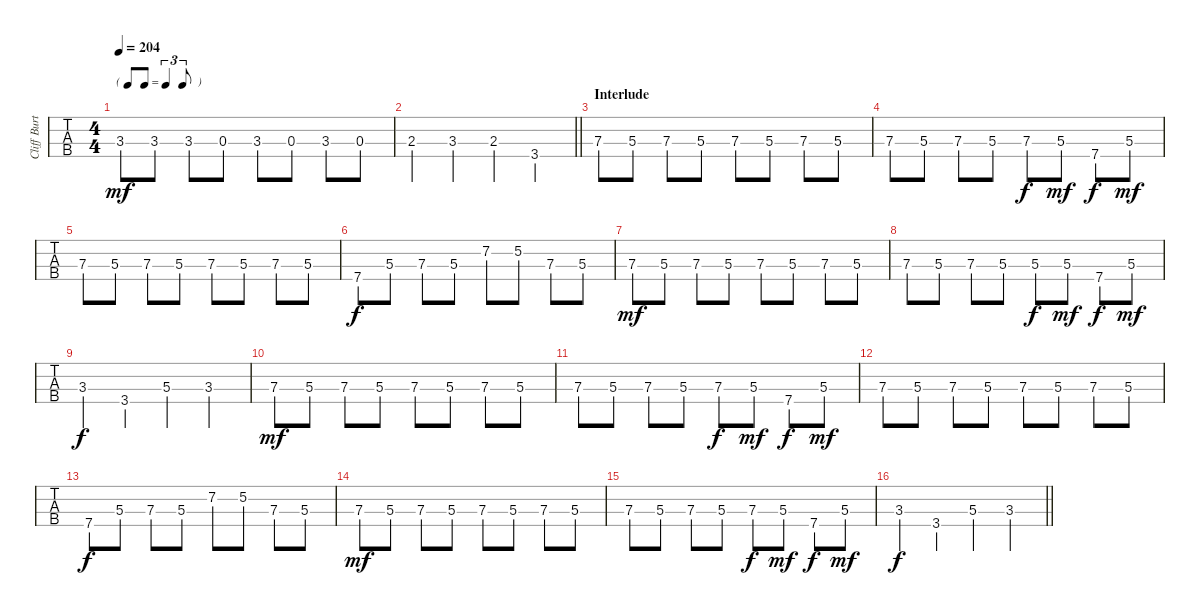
\track ("Cliff Burton/Jason Newsted" "Cliff Burt") {instrument electricbassfinger}
\staff {tabs}
\tuning (G2 D2 A1 E1) {hide}
\ts (4 4)
\tf triplet8th
\tempo 204
\clef f4
\ks c
3.3.8{dy mf} 3.3.8 3.3.8 0.3.8 3.3.8 0.3.8 3.3.8 0.3.8 |
\barLineRight lightlight
2.3.4 3.3.4 2.3.4 3.4.4 |
\section ("" "Interlude")
7.3.8 5.3.8 7.3.8 5.3.8 7.3.8 5.3.8 7.3.8 5.3.8 |
7.3.8 5.3.8 7.3.8 5.3.8 7.3.8{dy f} 5.3.8{dy mf} 7.4.8{dy f} 5.3.8{dy mf} |
7.3.8 5.3.8 7.3.8 5.3.8 7.3.8 5.3.8 7.3.8 5.3.8 |
7.4.8{dy f} 5.3.8 7.3.8 5.3.8 7.2.8 5.2.8 7.3.8 5.3.8 |
7.3.8{dy mf} 5.3.8 7.3.8 5.3.8 7.3.8 5.3.8 7.3.8 5.3.8 |
7.3.8 5.3.8 7.3.8 5.3.8 5.3.8{dy f} 5.3.8{dy mf} 7.4.8{dy f} 5.3.8{dy mf} |
3.3.4{dy f} 3.4.4 5.3.4 3.3.4 |
7.3.8{dy mf} 5.3.8 7.3.8 5.3.8 7.3.8 5.3.8 7.3.8 5.3.8 |
7.3.8 5.3.8 7.3.8 5.3.8 7.3.8{dy f} 5.3.8{dy mf} 7.4.8{dy f} 5.3.8{dy mf} |
7.3.8 5.3.8 7.3.8 5.3.8 7.3.8 5.3.8 7.3.8 5.3.8 |
7.4.8{dy f} 5.3.8 7.3.8 5.3.8 7.2.8 5.2.8 7.3.8 5.3.8 |
7.3.8{dy mf} 5.3.8 7.3.8 5.3.8 7.3.8 5.3.8 7.3.8 5.3.8 |
7.3.8 5.3.8 7.3.8 5.3.8 7.3.8{dy f} 5.3.8{dy mf} 7.4.8{dy f} 5.3.8{dy mf} |
\barLineRight lightlight
3.3.4{dy f} 3.4.4 5.3.4 3.3.4
